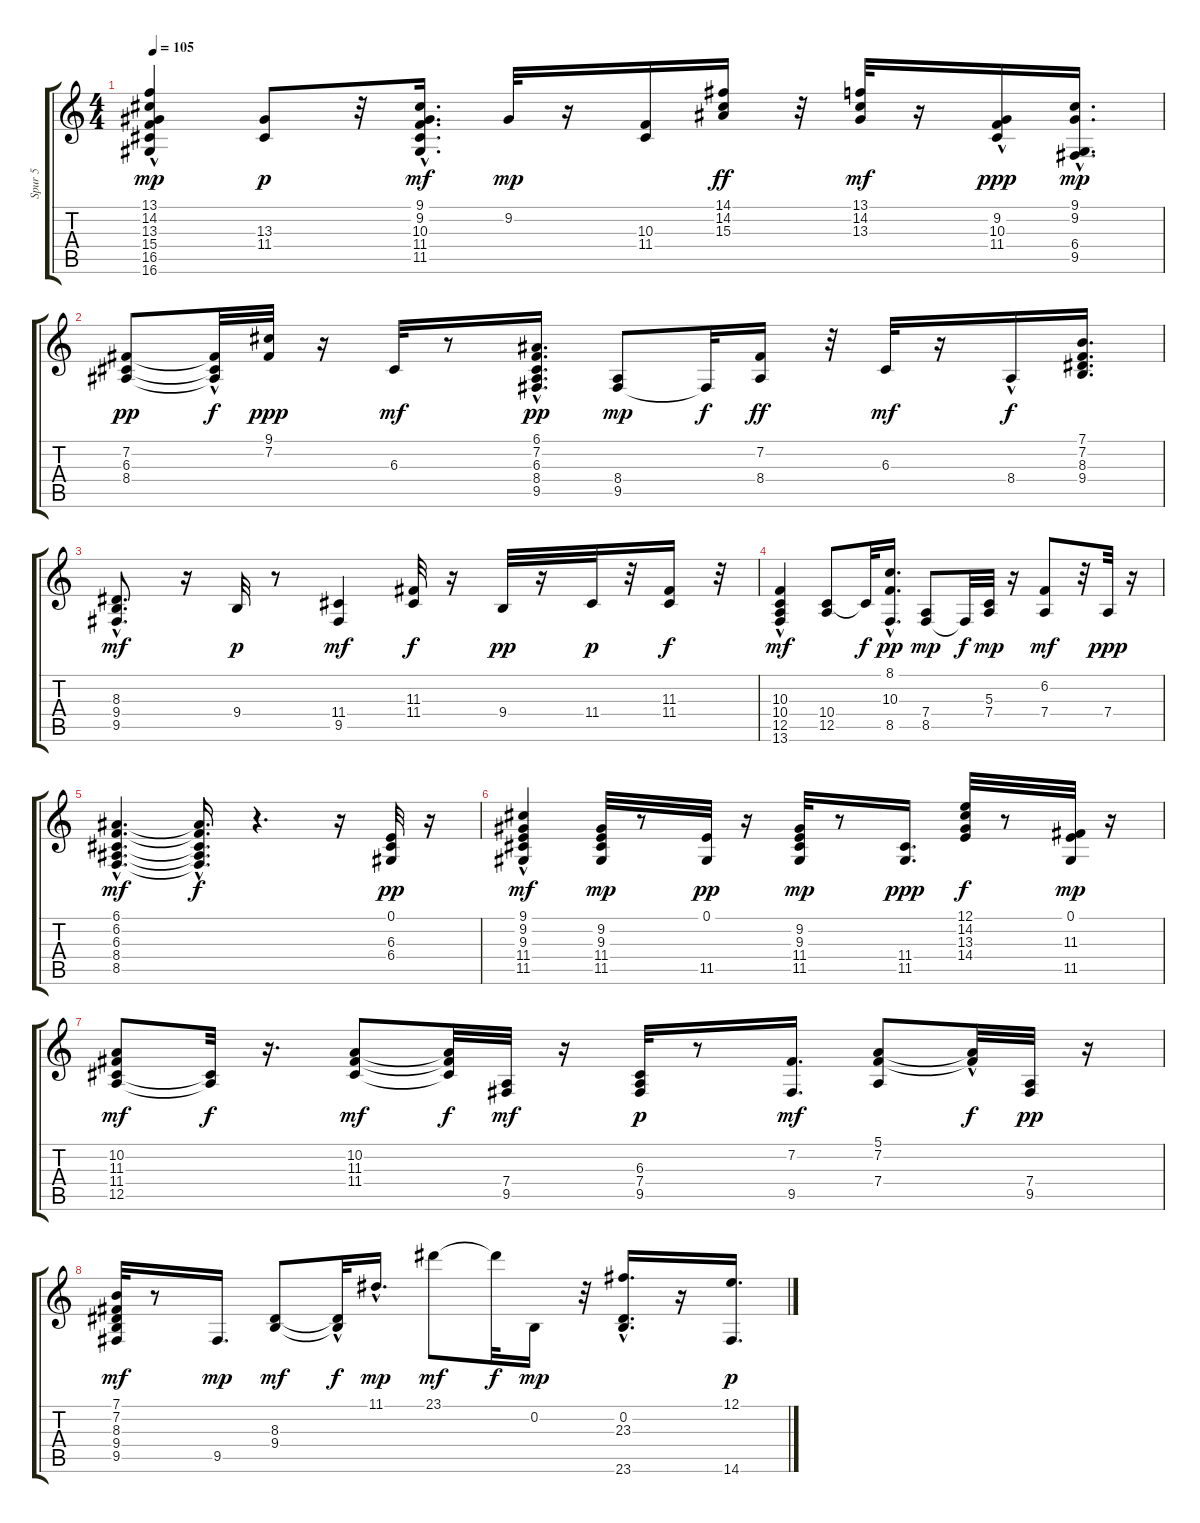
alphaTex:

\track ("Spur 5" "Spur 5") {instrument electricpiano1}
\staff {score tabs}
\tuning (E4 B3 G3 D3 A2 E2) {hide}
\ts (4 4)
\tempo 105
\clef g2
\ks c
(13.1{hac} 14.2 13.3{hac} 15.4 16.5{hac} 16.6).4{dy mp} (13.3 11.4).8{dy p} r.32 (9.1 9.2 10.3 11.4 11.5{hac}).16{d dy mf} 9.2.32{dy mp} r.16 (10.3 11.4).16 (14.1 14.2 15.3).16{dy ff} r.32 (13.1 14.2 13.3).32{dy mf} r.16 (9.2 10.3{hac} 11.4).16{dy ppp} (9.1{hac} 9.2 6.4 9.5).16{d dy mp} |
(7.2 6.3 8.4).8{dy pp} (7.2{t} 6.3{t} 8.4{hac t}).32{dy f} (9.1 7.2).32{dy ppp} r.16 6.3.32{dy mf} r.8 (6.1{hac} 7.2 6.3{hac} 8.4 9.5).16{d dy pp} (8.4 9.5).8{dy mp} 9.5{t}.32{dy f} (7.2 8.4).16{dy ff} r.32 6.3.32{dy mf} r.16 8.4{hac}.16{dy f} (7.1 7.2 8.3 9.4).16{d} |
(8.3{hac} 9.4{hac} 9.5{hac}).8{d dy mf} r.16 9.4.32{dy p} r.8 (11.4 9.5).4{dy mf} (11.3 11.4).32{dy f} r.16 9.4.32{dy pp} r.16 11.4.32{dy p} r.32 (11.3 11.4).16{dy f} r.32 |
(10.3{hac} 10.4{hac} 12.5{hac} 13.6).4{dy mf} (10.4 12.5).8 10.4{t}.32{dy f} (8.1{hac} 10.3 8.5).16{d dy pp} (7.4 8.5).8{dy mp} 8.5{t}.32{dy f} (5.3 7.4).32{dy mp} r.16 (6.2 7.4).8{dy mf} r.32 7.4.32{dy ppp} r.16 |
(6.1{hac} 6.2{hac} 6.3{hac} 8.4{hac} 8.5{hac}).4{d dy mf} (6.1{hac t} 6.2{t} 6.3{t} 8.4{t} 8.5{t}).16{d dy f} r.4{d} r.16 (0.1 6.3 6.4).32{dy pp} r.16 |
(9.1 9.2{hac} 9.3{hac} 11.4 11.5).4{dy mf} (9.2 9.3 11.4 11.5).32{dy mp} r.8 (0.1 11.5).32{dy pp} r.16 (9.2 9.3 11.4 11.5).32{dy mp} r.8 (11.4 11.5).16{d dy ppp} (12.1 14.2 13.3 14.4).32{dy f} r.8 (0.1 11.3 11.5).32{dy mp} r.16 |
(10.2 11.3 11.4 12.5).8{dy mf} (11.4{t} 12.5{t}).32{dy f} r.16{d} (10.2 11.3 11.4).8{dy mf} (10.2{t} 11.3{t} 11.4{t}).32{dy f} (7.4 9.5).32{dy mf} r.16 (6.3 7.4 9.5).32{dy p} r.8 (7.2 9.5).16{d dy mf} (5.1 7.2 7.4).8 (5.1{hac t} 7.2{hac t}).32{dy f} (7.4 9.5).32{dy pp} r.16 |
(7.1 7.2 8.3 9.4 9.5).32{dy mf} r.8 9.5.16{d dy mp} (8.3 9.4).8{dy mf} (8.3{t} 9.4{hac t}).32{dy f} 11.1{hac}.16{d dy mp} 23.1.8{dy mf} 23.1{t}.32{dy f} 0.2.16{dy mp} r.32 (0.2 23.3{hac} 23.6).16{d} r.16 (12.1 14.6).16{d dy p}
